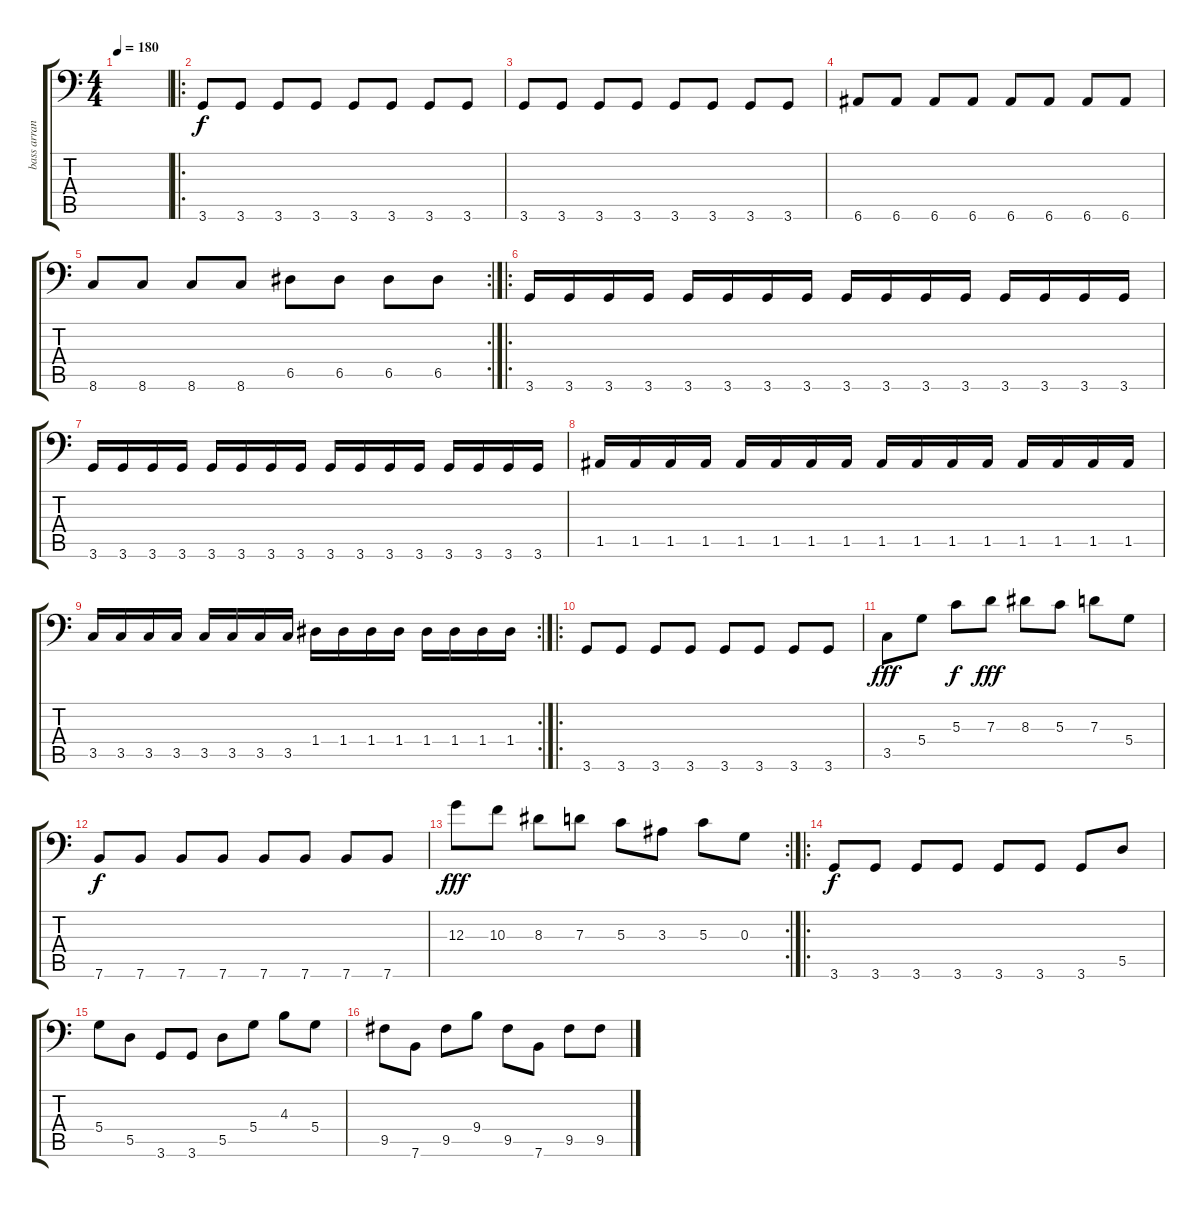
\track ("bass arranged to guitar" "bass arran") {instrument electricbassfinger}
\staff {score tabs}
\tuning (E3 B2 G2 D2 A1 E1) {hide}
\ts (4 4)
\tempo 180
\clef f4
\ks c
|
\ro
3.6.8 3.6.8 3.6.8 3.6.8 3.6.8 3.6.8 3.6.8 3.6.8 |
3.6.8 3.6.8 3.6.8 3.6.8 3.6.8 3.6.8 3.6.8 3.6.8 |
6.6.8 6.6.8 6.6.8 6.6.8 6.6.8 6.6.8 6.6.8 6.6.8 |
\rc 2
8.6.8 8.6.8 8.6.8 8.6.8 6.5.8 6.5.8 6.5.8 6.5.8 |
\ro
3.6.16 3.6.16 3.6.16 3.6.16 3.6.16 3.6.16 3.6.16 3.6.16 3.6.16 3.6.16 3.6.16 3.6.16 3.6.16 3.6.16 3.6.16 3.6.16 |
3.6.16 3.6.16 3.6.16 3.6.16 3.6.16 3.6.16 3.6.16 3.6.16 3.6.16 3.6.16 3.6.16 3.6.16 3.6.16 3.6.16 3.6.16 3.6.16 |
1.5.16 1.5.16 1.5.16 1.5.16 1.5.16 1.5.16 1.5.16 1.5.16 1.5.16 1.5.16 1.5.16 1.5.16 1.5.16 1.5.16 1.5.16 1.5.16 |
\rc 2
3.5.16 3.5.16 3.5.16 3.5.16 3.5.16 3.5.16 3.5.16 3.5.16 1.4.16 1.4.16 1.4.16 1.4.16 1.4.16 1.4.16 1.4.16 1.4.16 |
\ro
3.6.8 3.6.8 3.6.8 3.6.8 3.6.8 3.6.8 3.6.8 3.6.8 |
3.5.8{dy fff} 5.4.8 5.3.8{dy f} 7.3.8{dy fff} 8.3.8 5.3.8 7.3.8 5.4.8 |
7.6.8{dy f} 7.6.8 7.6.8 7.6.8 7.6.8 7.6.8 7.6.8 7.6.8 |
\rc 2
12.3.8{dy fff} 10.3.8 8.3.8 7.3.8 5.3.8 3.3.8 5.3.8 0.3.8 |
\ro
3.6.8{dy f} 3.6.8 3.6.8 3.6.8 3.6.8 3.6.8 3.6.8 5.5.8 |
5.4.8 5.5.8 3.6.8 3.6.8 5.5.8 5.4.8 4.3.8 5.4.8 |
9.5.8 7.6.8 9.5.8 9.4.8 9.5.8 7.6.8 9.5.8 9.5.8
